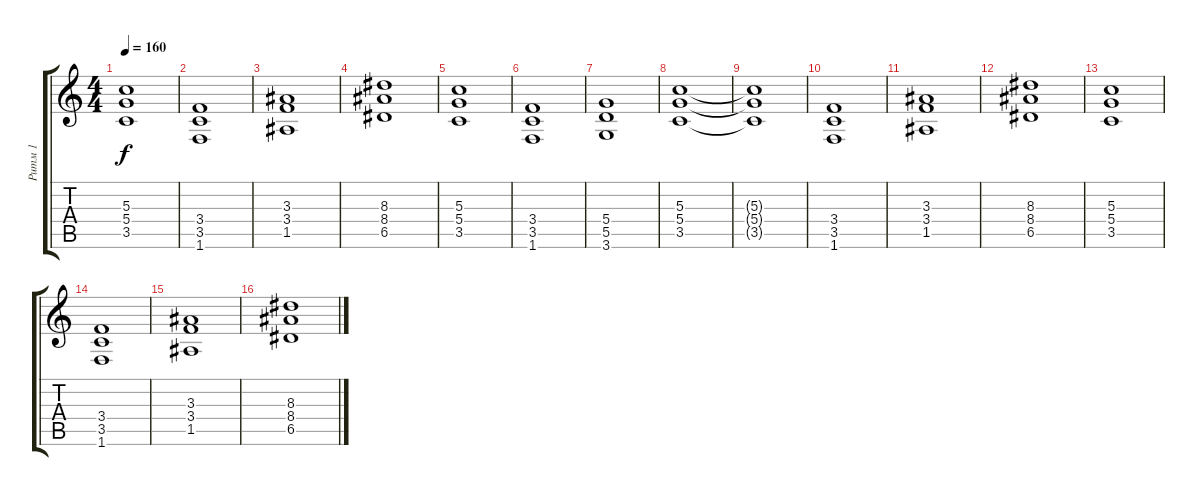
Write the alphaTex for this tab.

\track ("Ритм 1" "Ритм 1") {instrument distortionguitar}
\staff {score tabs}
\tuning (E4 B3 G3 D3 A2 E2) {hide}
\ts (4 4)
\tempo 160
\clef g2
\ks c
(5.3 5.4 3.5).1{dy f} |
(3.4 3.5 1.6).1 |
(3.3 3.4 1.5).1 |
(8.3 8.4 6.5).1 |
(5.3 5.4 3.5).1 |
(3.4 3.5 1.6).1 |
(5.4 5.5 3.6).1 |
(5.3 5.4 3.5).1 |
(5.3{t} 5.4{t} 3.5{t}).1 |
(3.4 3.5 1.6).1 |
(3.3 3.4 1.5).1 |
(8.3 8.4 6.5).1 |
(5.3 5.4 3.5).1 |
(3.4 3.5 1.6).1 |
(3.3 3.4 1.5).1 |
(8.3 8.4 6.5).1
